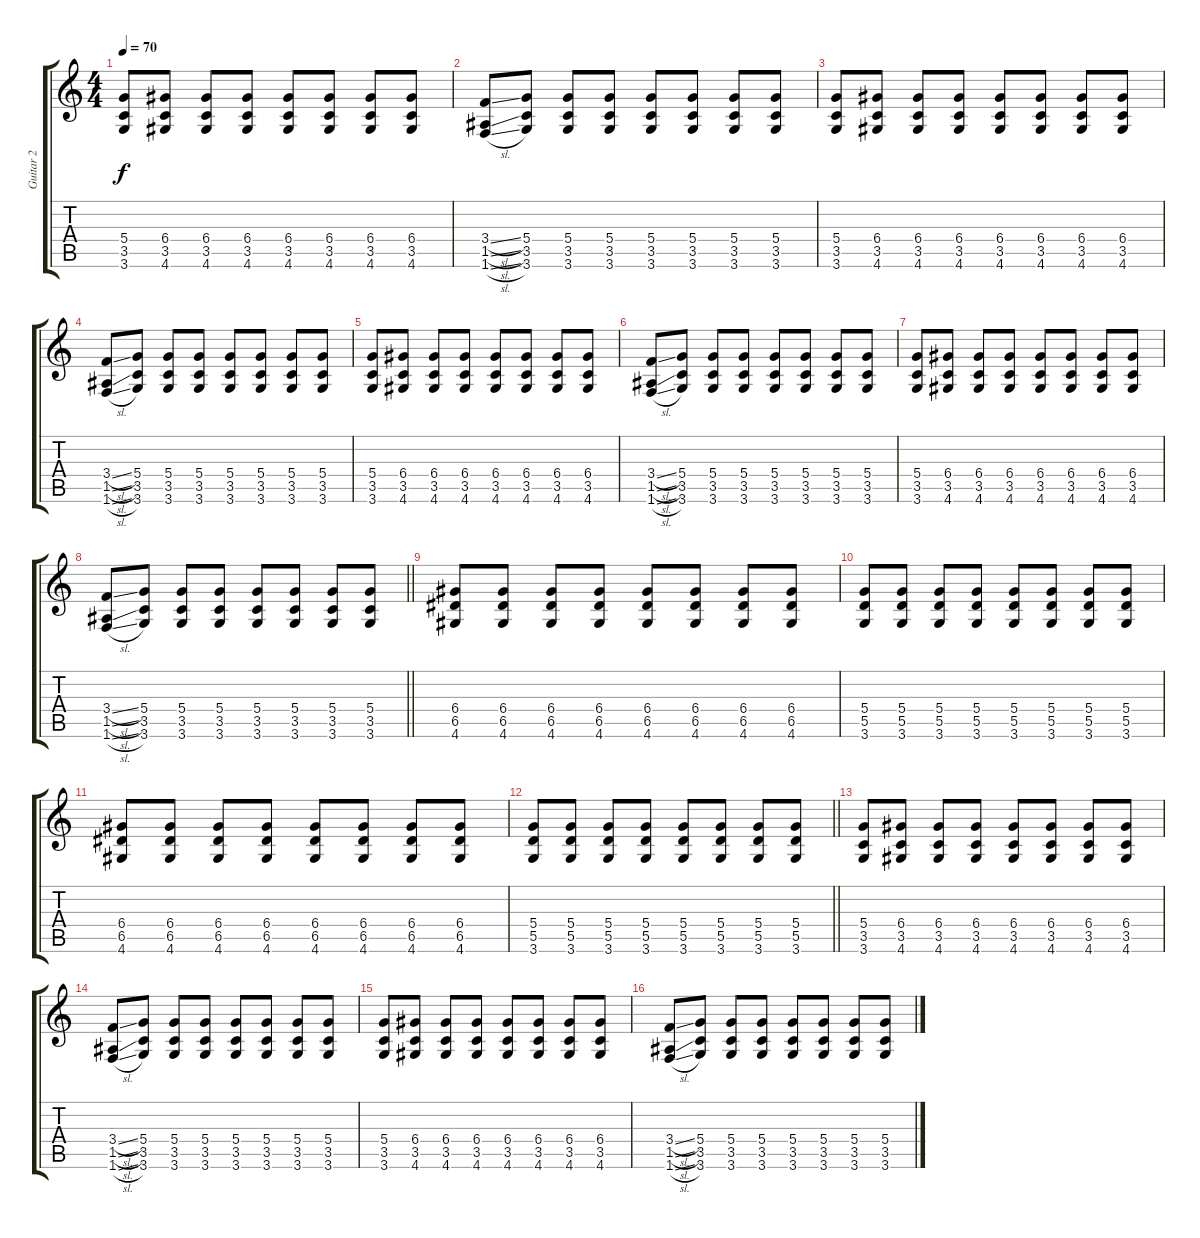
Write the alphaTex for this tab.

\track ("Guitar 2" "Guitar 2") {instrument overdrivenguitar}
\staff {score tabs}
\tuning (E4 B3 G3 D3 A2 E2) {hide}
\ts (4 4)
\tempo 70
\clef g2
\ks c
(5.4 3.5 3.6).8{dy f instrument overdrivenguitar} (6.4 3.5 4.6).8 (6.4 3.5 4.6).8 (6.4 3.5 4.6).8 (6.4 3.5 4.6).8 (6.4 3.5 4.6).8 (6.4 3.5 4.6).8 (6.4 3.5 4.6).8 |
(3.4{sl} 1.5{sl} 1.6{sl}).8 (5.4 3.5 3.6).8 (5.4 3.5 3.6).8 (5.4 3.5 3.6).8 (5.4 3.5 3.6).8 (5.4 3.5 3.6).8 (5.4 3.5 3.6).8 (5.4 3.5 3.6).8 |
(5.4 3.5 3.6).8 (6.4 3.5 4.6).8 (6.4 3.5 4.6).8 (6.4 3.5 4.6).8 (6.4 3.5 4.6).8 (6.4 3.5 4.6).8 (6.4 3.5 4.6).8 (6.4 3.5 4.6).8 |
(3.4{sl} 1.5{sl} 1.6{sl}).8 (5.4 3.5 3.6).8 (5.4 3.5 3.6).8 (5.4 3.5 3.6).8 (5.4 3.5 3.6).8 (5.4 3.5 3.6).8 (5.4 3.5 3.6).8 (5.4 3.5 3.6).8 |
(5.4 3.5 3.6).8 (6.4 3.5 4.6).8 (6.4 3.5 4.6).8 (6.4 3.5 4.6).8 (6.4 3.5 4.6).8 (6.4 3.5 4.6).8 (6.4 3.5 4.6).8 (6.4 3.5 4.6).8 |
(3.4{sl} 1.5{sl} 1.6{sl}).8 (5.4 3.5 3.6).8 (5.4 3.5 3.6).8 (5.4 3.5 3.6).8 (5.4 3.5 3.6).8 (5.4 3.5 3.6).8 (5.4 3.5 3.6).8 (5.4 3.5 3.6).8 |
(5.4 3.5 3.6).8 (6.4 3.5 4.6).8 (6.4 3.5 4.6).8 (6.4 3.5 4.6).8 (6.4 3.5 4.6).8 (6.4 3.5 4.6).8 (6.4 3.5 4.6).8 (6.4 3.5 4.6).8 |
\barLineRight lightlight
(3.4{sl} 1.5{sl} 1.6{sl}).8 (5.4 3.5 3.6).8 (5.4 3.5 3.6).8 (5.4 3.5 3.6).8 (5.4 3.5 3.6).8 (5.4 3.5 3.6).8 (5.4 3.5 3.6).8 (5.4 3.5 3.6).8 |
(6.4 6.5 4.6).8 (6.4 6.5 4.6).8 (6.4 6.5 4.6).8 (6.4 6.5 4.6).8 (6.4 6.5 4.6).8 (6.4 6.5 4.6).8 (6.4 6.5 4.6).8 (6.4 6.5 4.6).8 |
(5.4 5.5 3.6).8 (5.4 5.5 3.6).8 (5.4 5.5 3.6).8 (5.4 5.5 3.6).8 (5.4 5.5 3.6).8 (5.4 5.5 3.6).8 (5.4 5.5 3.6).8 (5.4 5.5 3.6).8 |
(6.4 6.5 4.6).8 (6.4 6.5 4.6).8 (6.4 6.5 4.6).8 (6.4 6.5 4.6).8 (6.4 6.5 4.6).8 (6.4 6.5 4.6).8 (6.4 6.5 4.6).8 (6.4 6.5 4.6).8 |
\barLineRight lightlight
(5.4 5.5 3.6).8 (5.4 5.5 3.6).8 (5.4 5.5 3.6).8 (5.4 5.5 3.6).8 (5.4 5.5 3.6).8 (5.4 5.5 3.6).8 (5.4 5.5 3.6).8 (5.4 5.5 3.6).8 |
(5.4 3.5 3.6).8 (6.4 3.5 4.6).8 (6.4 3.5 4.6).8 (6.4 3.5 4.6).8 (6.4 3.5 4.6).8 (6.4 3.5 4.6).8 (6.4 3.5 4.6).8 (6.4 3.5 4.6).8 |
(3.4{sl} 1.5{sl} 1.6{sl}).8 (5.4 3.5 3.6).8 (5.4 3.5 3.6).8 (5.4 3.5 3.6).8 (5.4 3.5 3.6).8 (5.4 3.5 3.6).8 (5.4 3.5 3.6).8 (5.4 3.5 3.6).8 |
(5.4 3.5 3.6).8 (6.4 3.5 4.6).8 (6.4 3.5 4.6).8 (6.4 3.5 4.6).8 (6.4 3.5 4.6).8 (6.4 3.5 4.6).8 (6.4 3.5 4.6).8 (6.4 3.5 4.6).8 |
(3.4{sl} 1.5{sl} 1.6{sl}).8 (5.4 3.5 3.6).8 (5.4 3.5 3.6).8 (5.4 3.5 3.6).8 (5.4 3.5 3.6).8 (5.4 3.5 3.6).8 (5.4 3.5 3.6).8 (5.4 3.5 3.6).8
